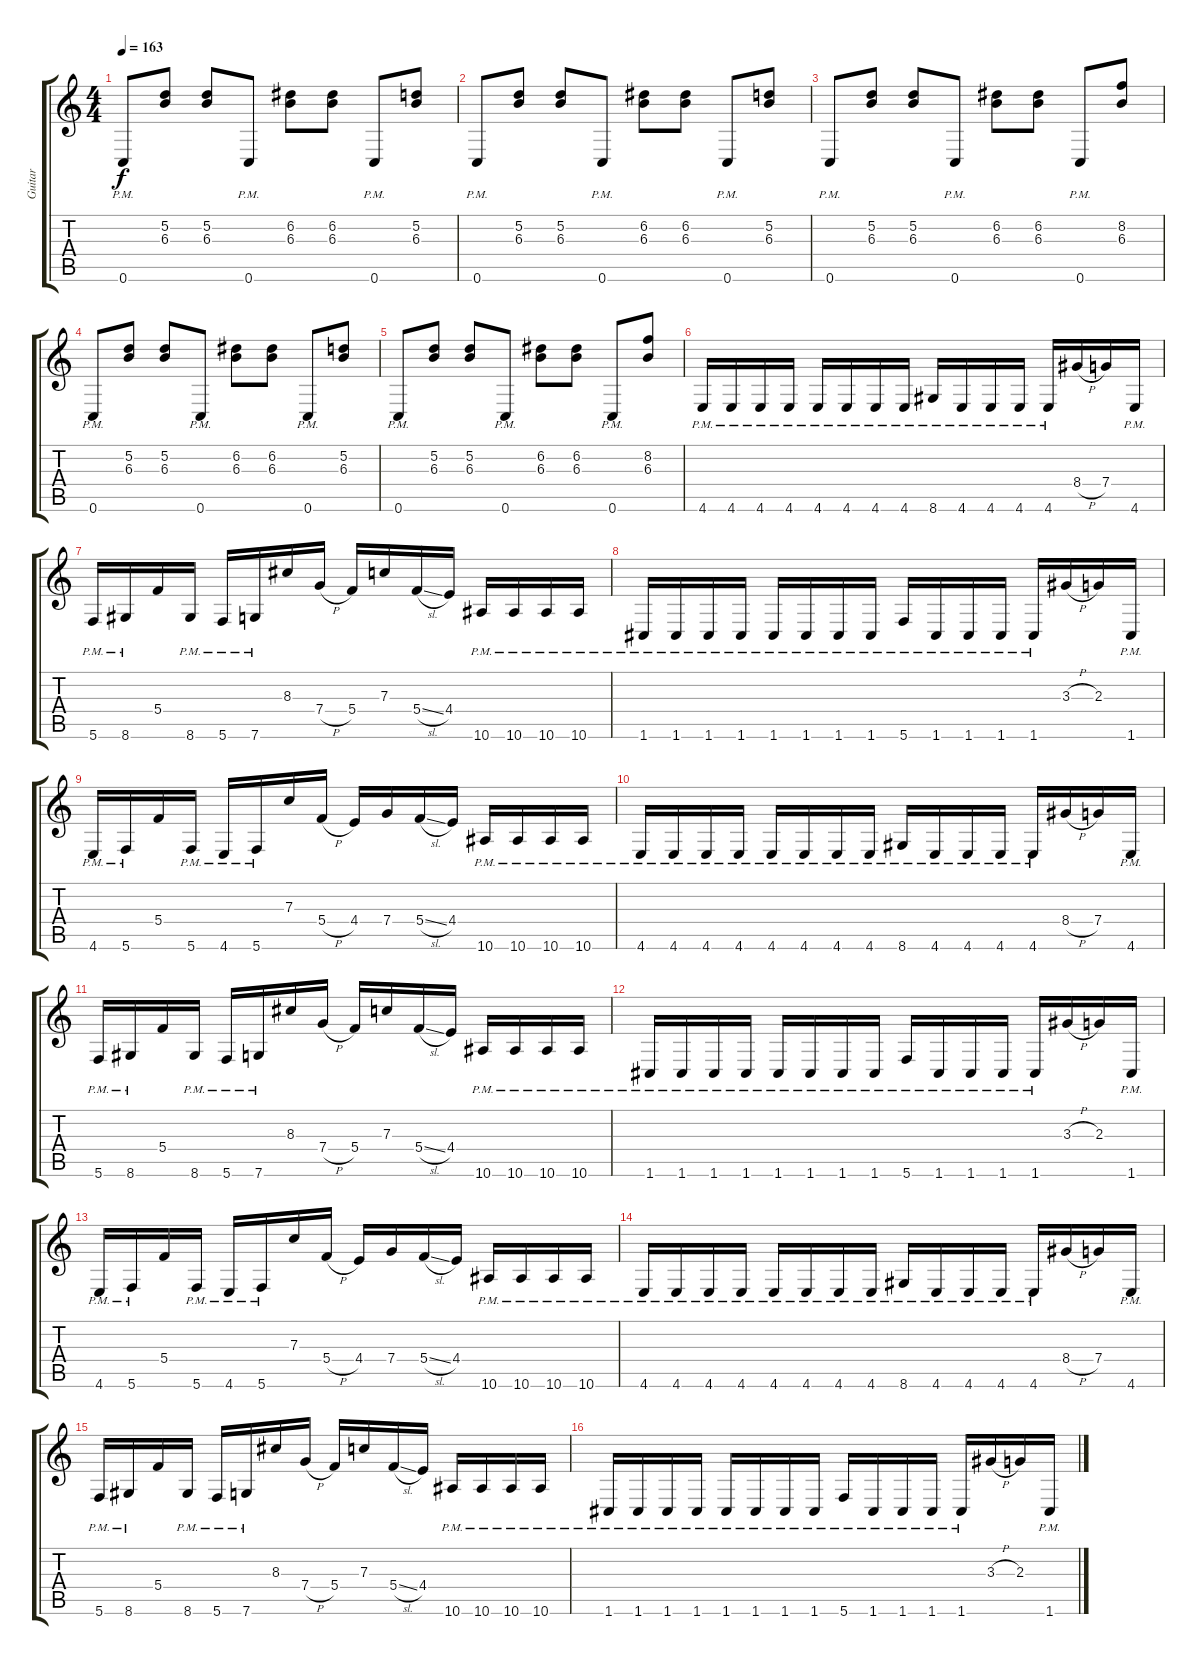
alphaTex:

\track ("Guitar" "Guitar") {instrument distortionguitar}
\staff {score tabs}
\tuning (D4 A3 F3 C3 G2 C2) {hide}
\ts (4 4)
\tempo 163
\clef g2
\ks c
0.6{pm}.8{dy f} (5.2 6.3).8 (5.2 6.3).8 0.6{pm}.8 (6.2 6.3).8 (6.2 6.3).8 0.6{pm}.8 (5.2 6.3).8 |
0.6{pm}.8 (5.2 6.3).8 (5.2 6.3).8 0.6{pm}.8 (6.2 6.3).8 (6.2 6.3).8 0.6{pm}.8 (5.2 6.3).8 |
0.6{pm}.8 (5.2 6.3).8 (5.2 6.3).8 0.6{pm}.8 (6.2 6.3).8 (6.2 6.3).8 0.6{pm}.8 (8.2 6.3).8 |
0.6{pm}.8 (5.2 6.3).8 (5.2 6.3).8 0.6{pm}.8 (6.2 6.3).8 (6.2 6.3).8 0.6{pm}.8 (5.2 6.3).8 |
0.6{pm}.8 (5.2 6.3).8 (5.2 6.3).8 0.6{pm}.8 (6.2 6.3).8 (6.2 6.3).8 0.6{pm}.8 (8.2 6.3).8 |
4.6{pm}.16 4.6{pm}.16 4.6{pm}.16 4.6{pm}.16 4.6{pm}.16 4.6{pm}.16 4.6{pm}.16 4.6{pm}.16 8.6{pm}.16 4.6{pm}.16 4.6{pm}.16 4.6{pm}.16 4.6{pm}.16 8.4{h}.16 7.4.16 4.6{pm}.16 |
5.6{pm}.16 8.6{pm}.16 5.4.16 8.6{pm}.16 5.6{pm}.16 7.6{pm}.16 8.3.16 7.4{h}.16 5.4.16 7.3.16 5.4{sl}.16 4.4.16 10.6{pm}.16 10.6{pm}.16 10.6{pm}.16 10.6{pm}.16 |
1.6{pm}.16 1.6{pm}.16 1.6{pm}.16 1.6{pm}.16 1.6{pm}.16 1.6{pm}.16 1.6{pm}.16 1.6{pm}.16 5.6{pm}.16 1.6{pm}.16 1.6{pm}.16 1.6{pm}.16 1.6{pm}.16 3.3{h}.16 2.3.16 1.6{pm}.16 |
4.6{pm}.16 5.6{pm}.16 5.4.16 5.6{pm}.16 4.6{pm}.16 5.6{pm}.16 7.3.16 5.4{h}.16 4.4.16 7.4.16 5.4{sl}.16 4.4.16 10.6{pm}.16 10.6{pm}.16 10.6{pm}.16 10.6{pm}.16 |
4.6{pm}.16 4.6{pm}.16 4.6{pm}.16 4.6{pm}.16 4.6{pm}.16 4.6{pm}.16 4.6{pm}.16 4.6{pm}.16 8.6{pm}.16 4.6{pm}.16 4.6{pm}.16 4.6{pm}.16 4.6{pm}.16 8.4{h}.16 7.4.16 4.6{pm}.16 |
5.6{pm}.16 8.6{pm}.16 5.4.16 8.6{pm}.16 5.6{pm}.16 7.6{pm}.16 8.3.16 7.4{h}.16 5.4.16 7.3.16 5.4{sl}.16 4.4.16 10.6{pm}.16 10.6{pm}.16 10.6{pm}.16 10.6{pm}.16 |
1.6{pm}.16 1.6{pm}.16 1.6{pm}.16 1.6{pm}.16 1.6{pm}.16 1.6{pm}.16 1.6{pm}.16 1.6{pm}.16 5.6{pm}.16 1.6{pm}.16 1.6{pm}.16 1.6{pm}.16 1.6{pm}.16 3.3{h}.16 2.3.16 1.6{pm}.16 |
4.6{pm}.16 5.6{pm}.16 5.4.16 5.6{pm}.16 4.6{pm}.16 5.6{pm}.16 7.3.16 5.4{h}.16 4.4.16 7.4.16 5.4{sl}.16 4.4.16 10.6{pm}.16 10.6{pm}.16 10.6{pm}.16 10.6{pm}.16 |
4.6{pm}.16 4.6{pm}.16 4.6{pm}.16 4.6{pm}.16 4.6{pm}.16 4.6{pm}.16 4.6{pm}.16 4.6{pm}.16 8.6{pm}.16 4.6{pm}.16 4.6{pm}.16 4.6{pm}.16 4.6{pm}.16 8.4{h}.16 7.4.16 4.6{pm}.16 |
5.6{pm}.16 8.6{pm}.16 5.4.16 8.6{pm}.16 5.6{pm}.16 7.6{pm}.16 8.3.16 7.4{h}.16 5.4.16 7.3.16 5.4{sl}.16 4.4.16 10.6{pm}.16 10.6{pm}.16 10.6{pm}.16 10.6{pm}.16 |
1.6{pm}.16 1.6{pm}.16 1.6{pm}.16 1.6{pm}.16 1.6{pm}.16 1.6{pm}.16 1.6{pm}.16 1.6{pm}.16 5.6{pm}.16 1.6{pm}.16 1.6{pm}.16 1.6{pm}.16 1.6{pm}.16 3.3{h}.16 2.3.16 1.6{pm}.16
